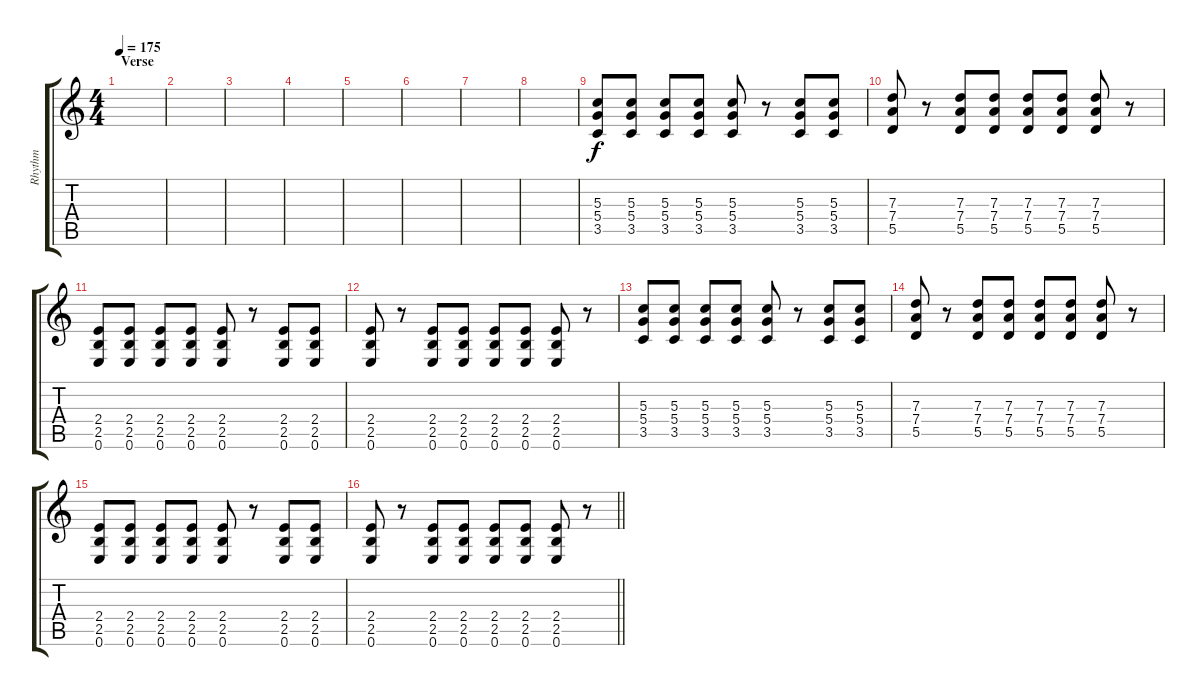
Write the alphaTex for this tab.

\track ("Rhythm" "Rhythm") {instrument distortionguitar}
\staff {score tabs}
\tuning (E4 B3 G3 D3 A2 E2) {hide}
\ts (4 4)
\section ("" "Verse")
\tempo 175
\clef g2
\ks c
|
|
|
|
|
|
|
|
(5.3 5.4 3.5).8 (5.3 5.4 3.5).8 (5.3 5.4 3.5).8 (5.3 5.4 3.5).8 (5.3 5.4 3.5).8 r.8 (5.3 5.4 3.5).8 (5.3 5.4 3.5).8 |
(7.3 7.4 5.5).8 r.8 (7.3 7.4 5.5).8 (7.3 7.4 5.5).8 (7.3 7.4 5.5).8 (7.3 7.4 5.5).8 (7.3 7.4 5.5).8 r.8 |
(2.4 2.5 0.6).8 (2.4 2.5 0.6).8 (2.4 2.5 0.6).8 (2.4 2.5 0.6).8 (2.4 2.5 0.6).8 r.8 (2.4 2.5 0.6).8 (2.4 2.5 0.6).8 |
(2.4 2.5 0.6).8 r.8 (2.4 2.5 0.6).8 (2.4 2.5 0.6).8 (2.4 2.5 0.6).8 (2.4 2.5 0.6).8 (2.4 2.5 0.6).8 r.8 |
(5.3 5.4 3.5).8 (5.3 5.4 3.5).8 (5.3 5.4 3.5).8 (5.3 5.4 3.5).8 (5.3 5.4 3.5).8 r.8 (5.3 5.4 3.5).8 (5.3 5.4 3.5).8 |
(7.3 7.4 5.5).8 r.8 (7.3 7.4 5.5).8 (7.3 7.4 5.5).8 (7.3 7.4 5.5).8 (7.3 7.4 5.5).8 (7.3 7.4 5.5).8 r.8 |
(2.4 2.5 0.6).8 (2.4 2.5 0.6).8 (2.4 2.5 0.6).8 (2.4 2.5 0.6).8 (2.4 2.5 0.6).8 r.8 (2.4 2.5 0.6).8 (2.4 2.5 0.6).8 |
\barLineRight lightlight
(2.4 2.5 0.6).8 r.8 (2.4 2.5 0.6).8 (2.4 2.5 0.6).8 (2.4 2.5 0.6).8 (2.4 2.5 0.6).8 (2.4 2.5 0.6).8 r.8
